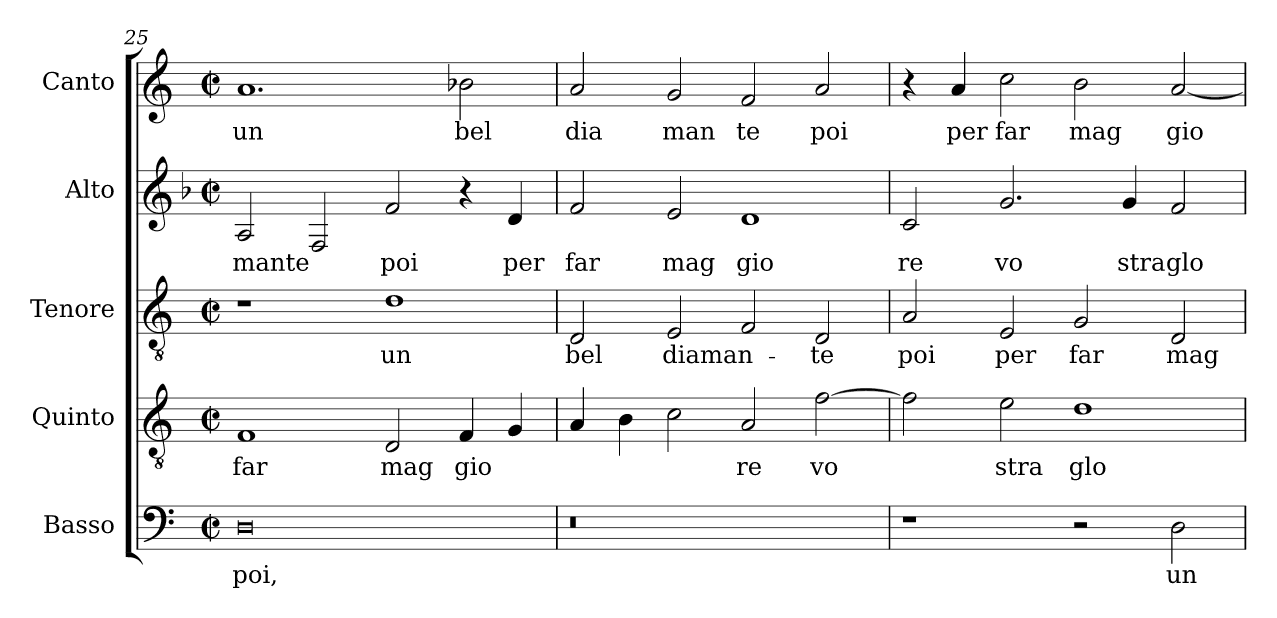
**kern	**text	**kern	**text	**kern	**text	**kern	**text	**kern	**text
*part5	*part5	*part4	*part4	*part3	*part3	*part2	*part2	*part1	*part1
*staff5	*staff5	*staff4	*staff4	*staff3	*staff3	*staff2	*staff2	*staff1	*staff1
*I"Basso	*	*I"Quinto	*	*I"Tenore	*	*I"Alto	*	*I"Canto	*
*clefF4	*	*clefGv2	*	*clefGv2	*	*clefG2	*	*clefG2	*
*	*	*k[]	*	*	*	*k[b-]	*	*	*
*	*	*C:	*	*	*	*F:	*	*	*
*M2/2	*	*M2/2	*	*M2/2	*	*M2/2	*	*M2/2	*
*met(c|)	*	*met(c|)	*	*met(c|)	*	*met(c|)	*	*met(c|)	*
=25	=25	=25	=25	=25	=25	=25	=25	=25	=25
!	!LO:LY:b:cj	!	!LO:LY:b:cj	!	!	!	!LO:LY:b:cj	!	!LO:LY:b:cj
0D	poi,	1F	far	1r	.	2A/	mante	1.a	un
.	.	.	.	.	.	2F/	.	.	.
!	!	!	!LO:LY:b:cj	!	!LO:LY:b:cj	!	!LO:LY:b:cj	!	!
.	.	2D/	mag	1d	un	2f/	poi	.	.
!	!	!	!LO:LY:b	!	!	!	!	!	!LO:LY:b:cj
.	.	4F/	gio	.	.	4r	.	2b-X\	bel
!	!	!	!	!	!	!	!LO:LY:b:cj	!	!
.	.	4G/	.	.	.	4d/	per	.	.
=26	=26	=26	=26	=26	=26	=26	=26	=26	=26
!	!	!	!	!	!LO:LY:b:cj	!	!LO:LY:b:cj	!	!LO:LY:b:cj
0r	.	4A/	.	2D/	bel	2f/	far	2a/	dia
.	.	4B\	.	.	.	.	.	.	.
!	!	!	!	!	!LO:LY:b	!	!LO:LY:b:cj	!	!LO:LY:b:cj
.	.	2c\	.	2E/	diaman-	2e/	mag	2g/	man
!	!	!	!LO:LY:b:cj	!	!	!	!LO:LY:b:cj	!	!LO:LY:b:cj
.	.	2A/	re	2F/	.	1d	gio	2f/	te
!	!	!	!LO:LY:b:cj	!	!LO:LY:b:cj	!	!	!	!LO:LY:b:cj
.	.	[>2f\	vo	2D/	-te	.	.	2a/	poi
=27	=27	=27	=27	=27	=27	=27	=27	=27	=27
!	!	!	!	!	!LO:LY:b:cj	!	!LO:LY:b:cj	!	!
1r	.	2f\]	.	2A/	poi	2c/	re	4r	.
!	!	!	!	!	!	!	!	!	!LO:LY:b:cj
.	.	.	.	.	.	.	.	4a/	per
!	!	!	!LO:LY:b:cj	!	!LO:LY:b:cj	!	!LO:LY:b:cj	!	!LO:LY:b:cj
.	.	2e\	stra	2E/	per	2.g/	vo	2cc\	far
!	!	!	!LO:LY:b:cj	!	!LO:LY:b:cj	!	!	!	!LO:LY:b:cj
2r	.	1d	glo	2G/	far	.	.	2b\	mag
!	!	!	!	!	!	!	!LO:LY:b:cj	!	!
.	.	.	.	.	.	4g/	stra	.	.
!	!LO:LY:b:cj	!	!	!	!LO:LY:b:cj	!	!LO:LY:b:cj	!	!LO:LY:b
2D\	un	.	.	2D/	mag-	2f/	glo	[>2a/	gio
=	=	=	=	=	=	=	=	=	=
*-	*-	*-	*-	*-	*-	*-	*-	*-	*-
